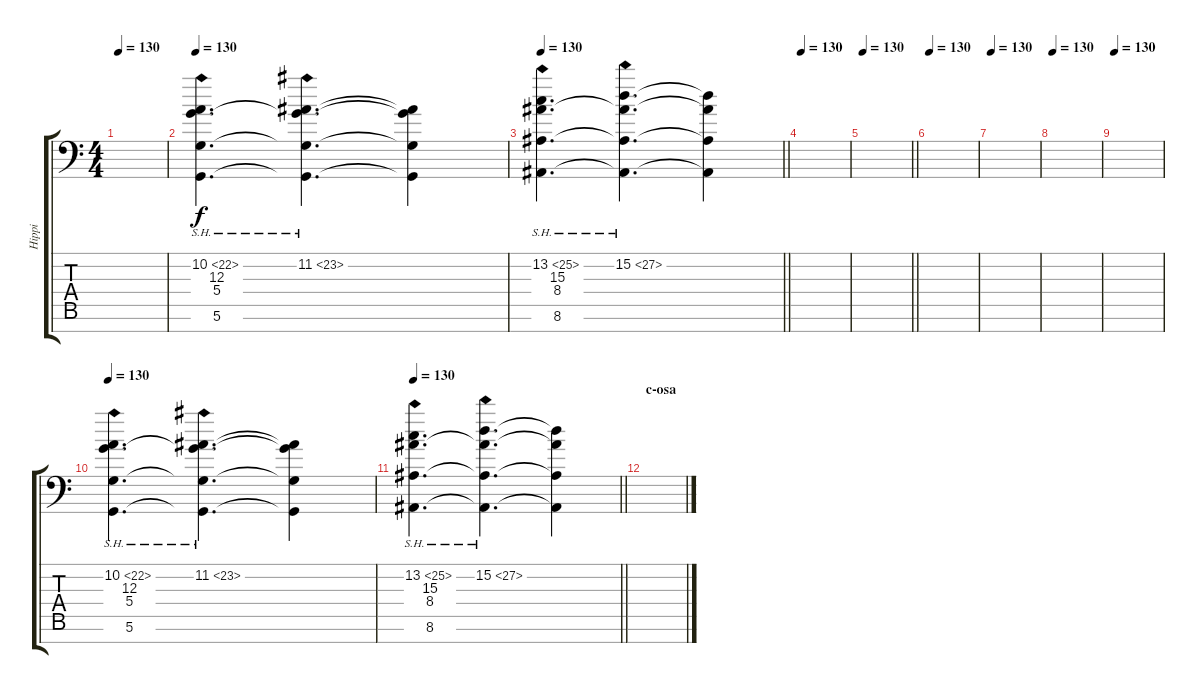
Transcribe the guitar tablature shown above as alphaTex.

\track ("Hippi" "Hippi") {instrument stringensemble1}
\staff {score tabs}
\tuning (E4 B3 G3 D3 A2 D2 A1) {hide}
\ts (4 4)
\tempo 130
\clef f4
\ks c
|
\tempo 130
(10.2{sh 12} 12.3 5.4 5.6).4{d} (11.2{sh 12} 12.3{t} 5.4{t} 5.6{t}).4{d} (11.2{t} 12.3{t} 5.4{t} 5.6{t}).4 |
\tempo 130
\barLineRight lightlight
(13.2{sh 12} 15.3 8.4 8.6).4{d} (15.2{sh 12} 15.3{t} 8.4{t} 8.6{t}).4{d} (15.2{t} 15.3{t} 8.4{t} 8.6{t}).4 |
\tempo 130
|
\tempo 130
\barLineRight lightlight
|
\section ("" "")
\tempo 130
|
\tempo 130
|
\tempo 130
|
\tempo 130
|
\tempo 130
(10.2{sh 12} 12.3 5.4 5.6).4{d} (11.2{sh 12} 12.3{t} 5.4{t} 5.6{t}).4{d} (11.2{t} 12.3{t} 5.4{t} 5.6{t}).4 |
\tempo 130
\barLineRight lightlight
(13.2{sh 12} 15.3 8.4 8.6).4{d} (15.2{sh 12} 15.3{t} 8.4{t} 8.6{t}).4{d} (15.2{t} 15.3{t} 8.4{t} 8.6{t}).4 |
\section ("" "c-osa")
